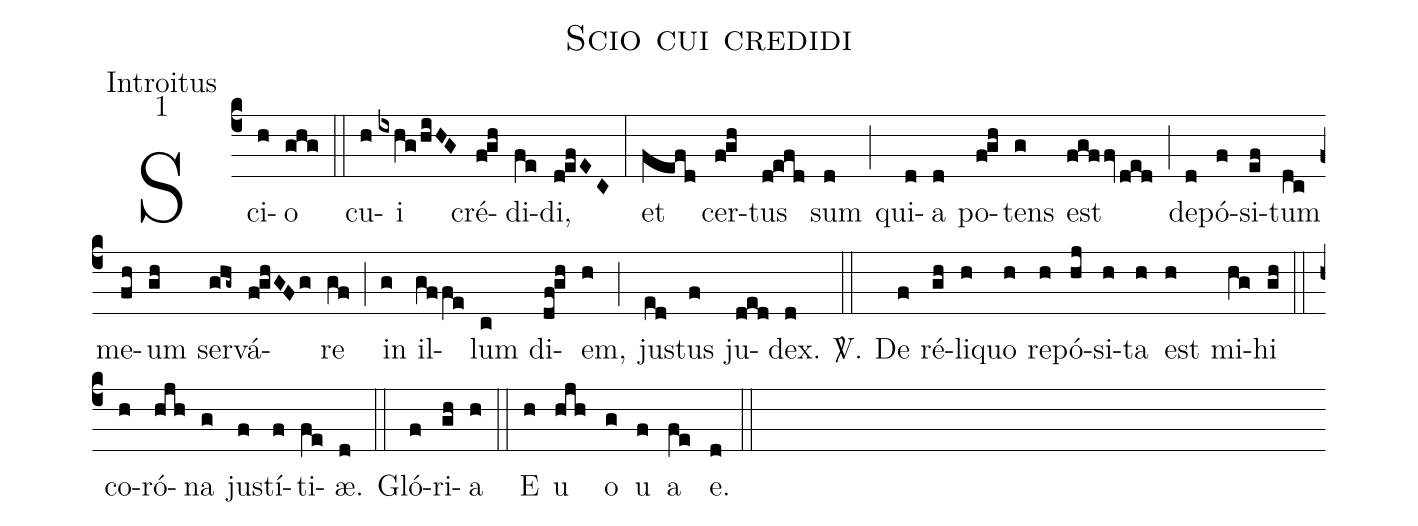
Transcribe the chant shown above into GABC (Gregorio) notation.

name:Scio cui credidi;
office-part:Introitus;
mode:1;
%%
(c4) Sci(h)o(ghg) (::) cu(h)i(ixhg/hiHG) cré(f!gh)di(fe)di,(d!efEC) (:) et(fefd) cer(f!gh)tus(d!efd) sum(d) (;) qui(d)a(d) po(f!gh)tens(g) est(fgffv/ded) (;) de(d)pó(f)si(ef)tum(dc) me(fh)um(gh) ser(ghg~)vá(f!ghGFg)re(gf) (;) in(g) il(gffe)lum(c) di(df!gh)em,(h) (;) ju(ed)stus(f) ju(ded)dex.(d) <sp>V/</sp>.(::) De(f) ré(gh)li(h)quo(h) re(h)pó(hj)si(h)ta(h) est(h) mi(hg)hi(gh) (::) co(h)ró(hjh)na(g) ju(f)stí(f)ti(fe)æ.(d) (::) Gló(f)ri(gh)a(h) (::) E(h) u(hjh) o(g) u(f) a(fe) e.(d) (::)
